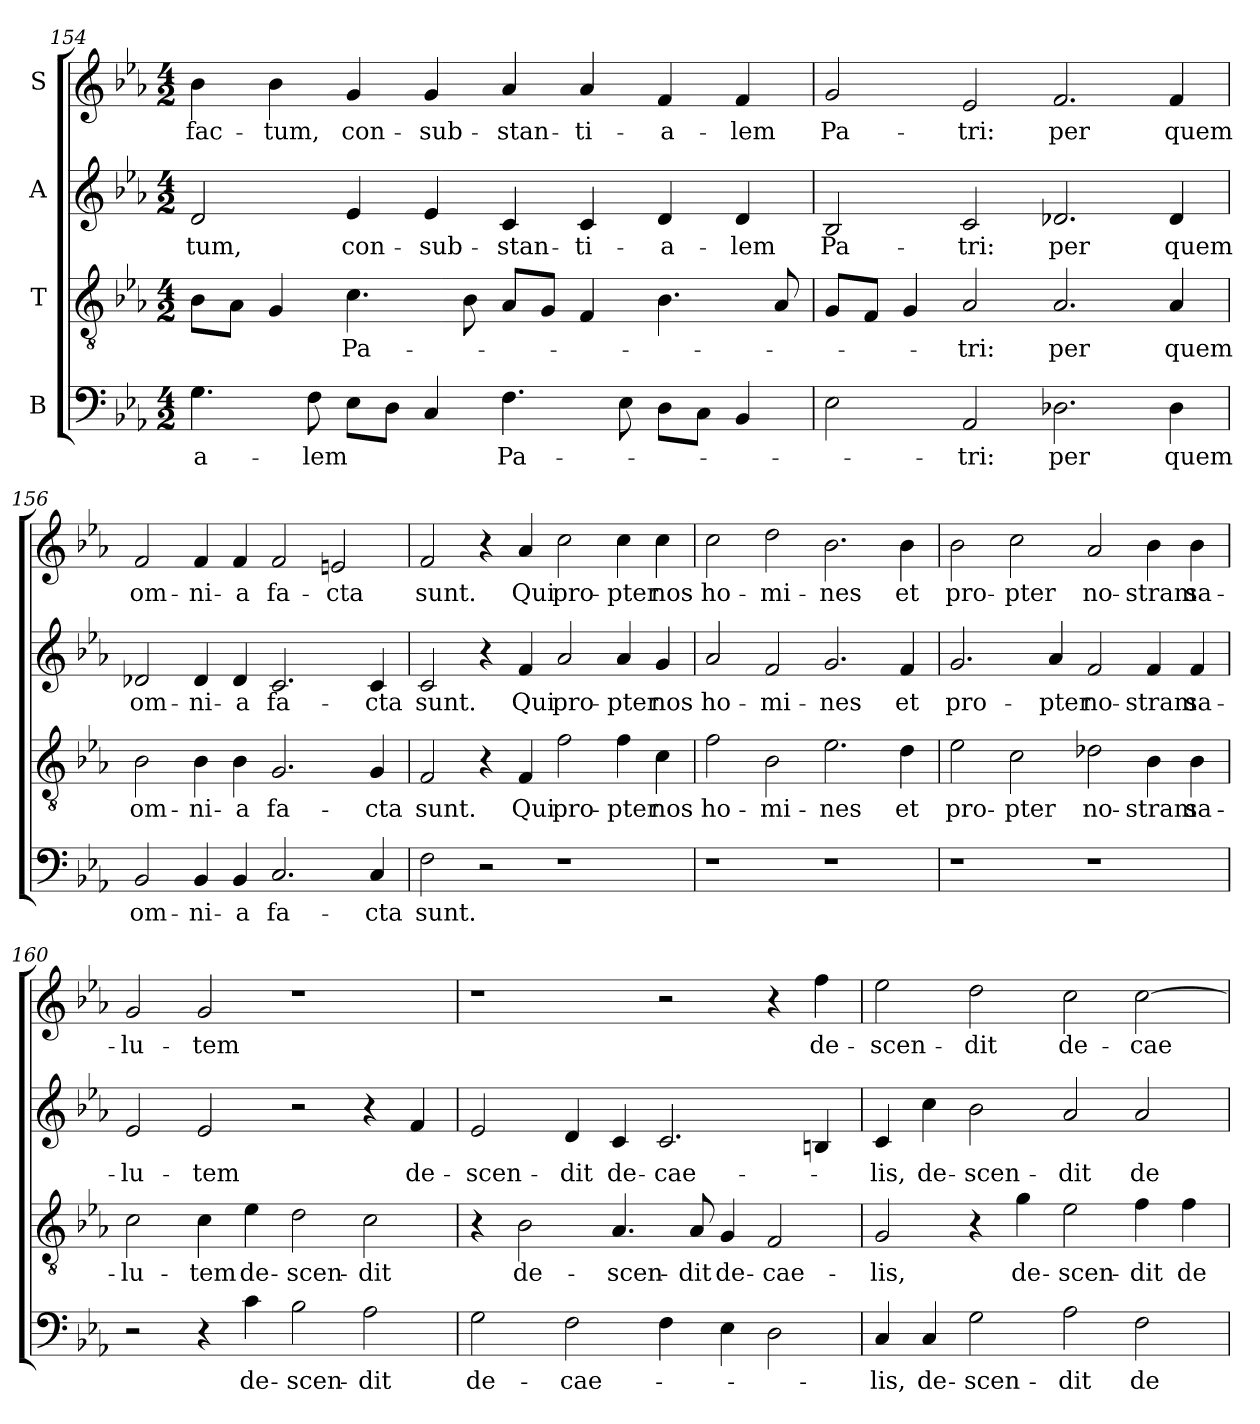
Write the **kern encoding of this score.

**kern	**text	**kern	**text	**kern	**text	**kern	**text
*part4	*part4	*part3	*part3	*part2	*part2	*part1	*part1
*staff4	*staff4	*staff3	*staff3	*staff2	*staff2	*staff1	*staff1
*I"B	*	*I"T	*	*I"A	*	*I"S	*
*clefF4	*	*clefGv2	*	*clefG2	*	*clefG2	*
*k[b-e-a-]	*	*k[b-e-a-]	*	*k[b-e-a-]	*	*k[b-e-a-]	*
*E-:	*	*E-:	*	*E-:	*	*E-:	*
*M4/2	*	*M4/2	*	*M4/2	*	*M4/2	*
=154	=154	=154	=154	=154	=154	=154	=154
4.G\	a-	8B-\L	.	2d/	tum,	4b-\	fac-
.	.	8A-\J	.	.	.	.	.
.	.	4G/	.	.	.	4b-\	tum,
8F\	-lem	.	.	.	.	.	.
8E-\L	.	4.c\	Pa-	4e-/	con-	4g/	con-
8D\J	.	.	.	.	.	.	.
4C/	.	.	.	4e-/	sub-	4g/	sub-
.	.	8B-\	.	.	.	.	.
4.F\	Pa-	8A-/L	.	4c/	stan-	4a-/	stan-
.	.	8G/J	.	.	.	.	.
.	.	4F/	.	4c/	-ti-	4a-/	-ti-
8E-\	.	.	.	.	.	.	.
8D\L	.	4.B-\	.	4d/	a-	4f/	a-
8C\J	.	.	.	.	.	.	.
4BB-/	.	.	.	4d/	lem	4f/	lem
.	.	8A-/	.	.	.	.	.
!!LO:LB:g=z
=155	=155	=155	=155	=155	=155	=155	=155
2E-\	.	8G/L	.	2B-/	Pa-	2g/	Pa-
.	.	8F/J	.	.	.	.	.
.	.	4G/	.	.	.	.	.
2AA-/	tri:	2A-/	tri:	2c/	tri:	2e-/	tri:
2.D-X\	per	2.A-/	per	2.d-X/	per	2.f/	per
4D-\	quem	4A-/	quem	4d-/	quem	4f/	quem
=156	=156	=156	=156	=156	=156	=156	=156
2BB-/	om-	2B-\	om-	2d-X/	om-	2f/	om-
4BB-/	-ni-	4B-\	-ni-	4d-/	-ni-	4f/	-ni-
4BB-/	-a	4B-\	-a	4d-/	-a	4f/	-a
2.C/	fa-	2.G/	fa-	2.c/	fa-	2f/	fa-
.	.	.	.	.	.	2en/	-cta
4C/	cta	4G/	cta	4c/	cta	.	.
=157	=157	=157	=157	=157	=157	=157	=157
2F\	sunt.	2F/	sunt.	2c/	sunt.	2f/	sunt.
2r	.	4r	.	4r	.	4r	.
.	.	4F/	Qui	4f/	Qui	4a-/	Qui
1r	.	2f\	pro-	2a-/	pro-	2cc\	pro-
.	.	4f\	-pter	4a-/	-pter	4cc\	-pter
.	.	4c\	nos	4g/	nos	4cc\	nos
=158	=158	=158	=158	=158	=158	=158	=158
1r	.	2f\	ho-	2a-/	ho-	2cc\	ho-
.	.	2B-\	mi-	2f/	mi-	2dd\	mi-
1r	.	2.e-\	-nes	2.g/	-nes	2.b-\	-nes
.	.	4d\	et	4f/	et	4b-\	et
!!LO:PB:g=z
=159	=159	=159	=159	=159	=159	=159	=159
1r	.	2e-\	pro-	2.g/	pro-	2b-\	pro-
.	.	2c\	-pter	.	.	2cc\	-pter
.	.	.	.	4a-/	-pter	.	.
1r	.	2d-X\	no-	2f/	no-	2a-/	no-
.	.	4B-\	stram	4f/	stram	4b-\	stram
.	.	4B-\	sa-	4f/	sa-	4b-\	sa-
!!LO:PB:g=z
=160	=160	=160	=160	=160	=160	=160	=160
2r	.	2c\	lu-	2e-/	lu-	2g/	-lu-
4r	.	4c\	tem	2e-/	tem	2g/	tem
4c\	de-	4e-\	de-	.	.	.	.
2B-\	scen-	2d\	scen-	2r	.	1r	.
2A-\	-dit	2c\	dit	4r	.	.	.
.	.	.	.	4f/	de-	.	.
=161	=161	=161	=161	=161	=161	=161	=161
2G\	de-	4r	.	2e-/	scen-	1r	.
.	.	2B-\	de-	.	.	.	.
2F\	-cae-	.	.	4d/	-dit	.	.
.	.	4.A-/	scen-	4c/	de-	.	.
4F\	.	.	.	2.c/	-cae-	2r	.
.	.	8A-/	-dit	.	.	.	.
4E-\	.	4G/	de-	.	.	.	.
2D\	.	2F/	-cae-	.	.	4r	.
.	.	.	.	4Bn/	.	4ff\	de-
=162	=162	=162	=162	=162	=162	=162	=162
4C/	-lis,	2G/	lis,	4c/	-lis,	2ee-\	scen-
4C/	de-	.	.	4cc\	de-	.	.
2G\	scen-	4r	.	2b-\	scen-	2dd\	-dit
.	.	4g\	de-	.	.	.	.
2A-\	-dit	2e-\	scen-	2a-/	-dit	2cc\	de-
2F\	de-	4f\	-dit	2a-/	de-	[2cc\	-cae-
.	.	4f\	de-	.	.	.	.
=	=	=	=	=	=	=	=
*-	*-	*-	*-	*-	*-	*-	*-
